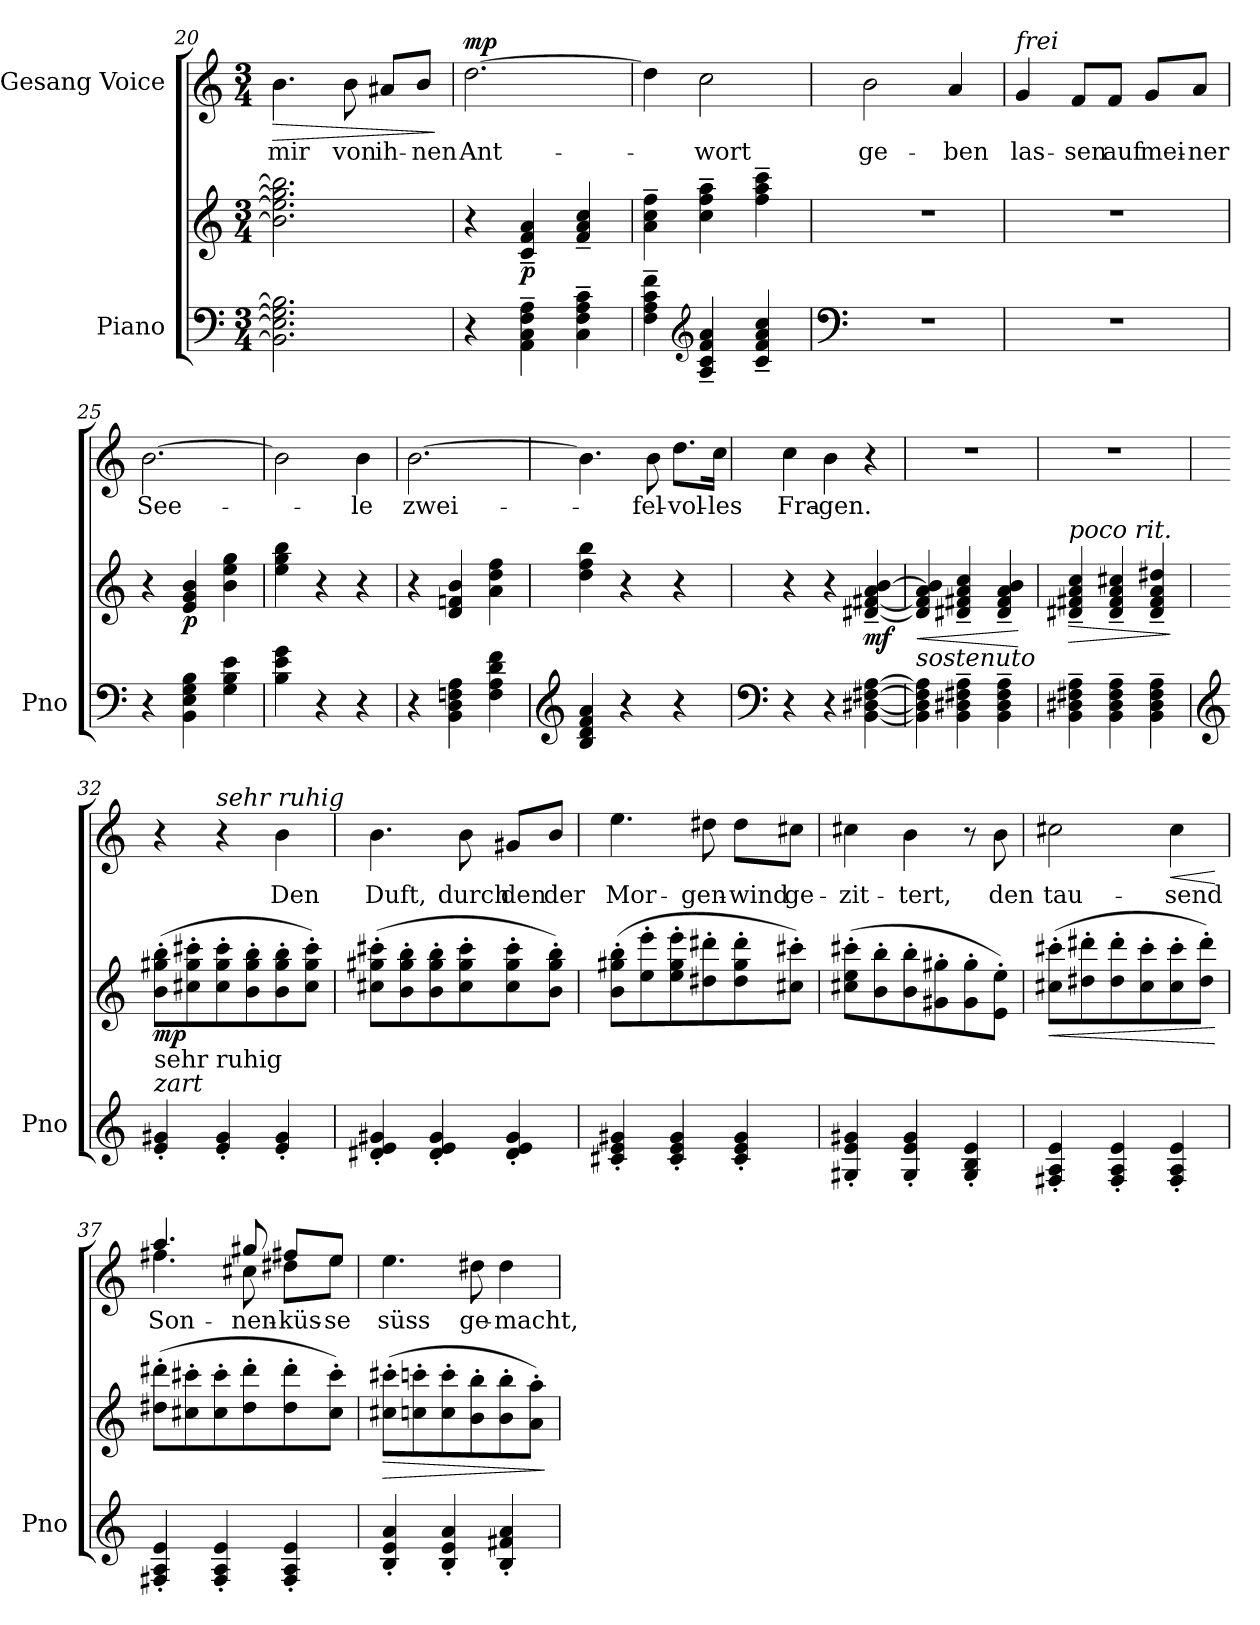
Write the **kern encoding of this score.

**kern	**kern	**dynam	**kern	**text	**dynam
*part2	*part2	*part2	*part1	*part1	*part1
*staff3	*staff2	*staff2/3	*staff1	*staff1	*staff1
*I"Piano	*	*	*I"Gesang Voice	*	*
*I'Pno	*	*	*	*	*
!!LO:LB:g=z
*clefF4	*clefG2	*	*clefG2	*	*
*k[]	*k[]	*	*k[]	*	*
*M3/4	*M3/4	*	*M3/4	*	*
=20	=20	=20	=20	=20	=20
!	!	!	!	!LO:LY:b	!LO:HP:b
2.BB\] 2.E\] 2.G\] 2.B\]	2.b\] 2.ee\] 2.gg\] 2.bb\]	.	4.b\	mir	>
!	!	!	!	!LO:LY:b	!
.	.	.	8b\	von	.
!	!	!	!	!LO:LY:b	!
.	.	.	8a#X/L	ih-	.
!	!	!	!	!LO:LY:b	!
.	.	.	8b/J	-nen	.
.	.	.	.	.	]
=21	=21	=21	=21	=21	=21
!	!	!	!	!LO:LY:b	!LO:DY:a
4r	4r	.	[2.dd\	Ant-	mp
!	!	!LO:DY:b	!	!	!
4AA\~ 4C\~ 4F\~ 4A\~	4c/~ 4f/~ 4a/~	p	.	.	.
4C\~ 4F\~ 4A\~ 4c\~	4f/~ 4a/~ 4cc/~	.	.	.	.
=22	=22	=22	=22	=22	=22
4F\~ 4A\~ 4c\~ 4f\~	4a\~ 4cc\~ 4ff\~	.	4dd\]	.	.
*clefG2	*	*	*	*	*
!	!	!	!	!LO:LY:b	!
4A/~ 4c/~ 4f/~ 4a/~	4cc\~ 4ff\~ 4aa\~	.	2cc\	-wort	.
4c/~ 4f/~ 4a/~ 4cc/~	4ff\~ 4aa\~ 4ccc\~	.	.	.	.
=23	=23	=23	=23	=23	=23
*clefF4	*	*	*	*	*
!	!	!	!	!LO:LY:b	!
2.r	2.r	.	2b\	ge-	.
!	!	!	!	!LO:LY:b	!
.	.	.	4a/	-ben	.
=24	=24	=24	=24	=24	=24
*	*	*	*MM110	*	*
!	!	!	!LO:TX:a:i:t=frei	!	!
!	!	!	!	!LO:LY:b	!
2.r	2.r	.	4g/	las-	.
!	!	!	!	!LO:LY:b	!
.	.	.	8f/L	-sen	.
!	!	!	!	!LO:LY:b	!
.	.	.	8f/J	auf	.
!	!	!	!	!LO:LY:b	!
.	.	.	8g/L	mei-	.
!	!	!	!	!LO:LY:b	!
.	.	.	8a/J	-ner	.
=25	=25	=25	=25	=25	=25
*	*	*	*MM115	*	*
!	!	!	!	!LO:LY:b	!
4r	4r	.	[2.b\	See-	.
!	!	!LO:DY:b	!	!	!
4BB\ 4E\ 4G\ 4B\	4e/ 4g/ 4b/	p	.	.	.
4G\ 4B\ 4e\	4b\ 4ee\ 4gg\	.	.	.	.
!!LO:LB:g=z
=26	=26	=26	=26	=26	=26
*	*	*	*^	*	*
4B\ 4e\ 4g\	4ee\ 4gg\ 4bb\	.	2b\]	4ryy	.	.
*	*	*	*MM120	*	*	*
4r	4r	.	.	2ryy	.	.
!	!	!	!	!	!LO:LY:b	!
4r	4r	.	4b\	.	-le	.
=27	=27	=27	=27	=27	=27	=27
!	!	!	!	!	!LO:LY:b	!
*	*	*	*v	*v	*	*
4r	4r	.	[2.b\	zwei-	.
4BB\ 4D\ 4Fn\ 4A\	4d/ 4fn/ 4b/	.	.	.	.
4F\ 4A\ 4d\ 4f\	4a\ 4dd\ 4ff\	.	.	.	.
=28	=28	=28	=28	=28	=28
*clefG2	*	*	*	*	*
4B/ 4d/ 4f/ 4a/	4dd\ 4ff\ 4bb\	.	4.b\]	.	.
4r	4r	.	.	.	.
!	!	!	!	!LO:LY:b	!
.	.	.	8b\	-fel-	.
!	!	!	!	!LO:LY:b	!
4r	4r	.	8.dd\L	-vol-	.
!	!	!	!	!LO:LY:b	!
.	.	.	16cc\Jk	-les	.
=29	=29	=29	=29	=29	=29
*clefF4	*	*	*	*	*
!	!	!	!	!LO:LY:b	!
4r	4r	.	4cc\	Fra-	.
!	!	!	!	!LO:LY:b	!
4r	4r	.	4b\	-gen.	.
!	!	!LO:DY:b	!	!	!
[4BB\ [4D#X\ [4F#X\ [4A\	[4d#X/~ [4f#X/~ 4a/~ [4b/~	mf	4r	.	.
=30	=30	=30	=30	=30	=30
!LO:TX:a:i:t=sostenuto	!	!	!	!	!
!	!	!LO:HP:b	!	!	!
4BB\] 4D#\] 4F#\] 4A\]	4d#/] 4f#/] 4a/ 4b/]	<	2.r	.	.
4BB\~ 4D#X\~ 4F#X\~ 4A\~	4d#X/~ 4f#X/~ 4a/~ 4cc/~	.	.	.	.
4BB\~ 4D#\~ 4F#\~ 4A\~	4d#/~ 4f#/~ 4a/~ 4b/~	.	.	.	.
.	.	[	.	.	.
=31	=31	=31	=31	=31	=31
*	*	*	*MM110	*	*
!	!LO:TX:a:i:t=poco rit.	!	!	!	!
!	!	!LO:HP:b	!	!	!
*	*	*	*^	*	*
4BB\~ 4D#X\~ 4F#X\~ 4A\~	4d#X/~ 4f#X/~ 4a/~ 4cc/~	>	2.r	4ryy	.	.
*	*	*	*MM105	*	*	*
4BB\~ 4D#\~ 4F#\~ 4A\~	4d#/~ 4f#/~ 4a/~ 4cc#X/~	.	.	2ryy	.	.
4BB\~ 4D#\~ 4F#\~ 4A\~	4d#/~ 4f#/~ 4a/~ 4dd#X/~	.	.	.	.	.
.	.	]	.	.	.	.
*	*	*	*v	*v	*	*
!!LO:LB:g=z
=32	=32	=32	=32	=32	=32
*clefG2	*	*	*	*	*
*	*	*	*MM90	*	*
*	*	*	*^	*	*
!LO:TX:a:i:t=zart	!	!	!	!	!	!
!LO:TX:a:t=sehr ruhig	!	!	!	!	!	!
!	!	!LO:DY:b	!	!	!	!
*	*	*	*v	*v	*	*
4e/' 4g#X/'	(>8b\' 8gg#X\' 8bb\'L	mp	4r	.	.
.	8cc#X\' 8gg#\' 8ccc#X\'	.	.	.	.
!	!	!	!LO:TX:a:i:t=sehr ruhig	!	!
4e/' 4g#/'	8cc#\' 8gg#\' 8ccc#\'	.	4r	.	.
.	8b\' 8gg#\' 8bb\'	.	.	.	.
*	*	*	*MM85	*	*
!	!	!	!	!LO:LY:b	!
4e/' 4g#/'	8b\' 8gg#\' 8bb\'	.	4b\	Den	.
.	8cc#\' 8gg#\' 8ccc#\'J)	.	.	.	.
=33	=33	=33	=33	=33	=33
!	!	!	!	!LO:LY:b	!
4d#X/' 4e/' 4g#X/'	(>8cc#X\' 8gg#X\' 8ccc#X\'L	.	4.b\	Duft,	.
.	8b\' 8gg#\' 8bb\'	.	.	.	.
4d#/' 4e/' 4g#/'	8b\' 8gg#\' 8bb\'	.	.	.	.
!	!	!	!	!LO:LY:b	!
.	8cc#\' 8gg#\' 8ccc#\'	.	8b\	durch	.
!	!	!	!	!LO:LY:b	!
4d#/' 4e/' 4g#/'	8cc#\' 8gg#\' 8ccc#\'	.	8g#X/L	den	.
!	!	!	!	!LO:LY:b	!
.	8b\' 8gg#\' 8bb\'J)	.	8b/J	der	.
=34	=34	=34	=34	=34	=34
!	!	!	!	!LO:LY:b	!
4c#X/' 4e/' 4g#X/'	(>8b\' 8gg#X\' 8bb\'L	.	4.ee\	Mor-	.
.	8ee\' 8eee\'	.	.	.	.
4c#/' 4e/' 4g#/'	8ee\' 8gg#\' 8eee\'	.	.	.	.
!	!	!	!	!LO:LY:b	!
.	8dd#X\' 8ddd#X\'	.	8dd#X\	-gen-	.
!	!	!	!	!LO:LY:b	!
4c#/' 4e/' 4g#/'	8dd#\' 8gg#\' 8ddd#\'	.	8dd#\L	-wind	.
!	!	!	!	!LO:LY:b	!
.	8cc#i\' 8ccc#X\'J)	.	8cc#X\J	ge-	.
=35	=35	=35	=35	=35	=35
!	!	!	!	!LO:LY:b	!
4G#X/' 4e/' 4g#X/'	(>8cc#X\' 8ee\' 8ccc#X\'L	.	4cc#X\	-zit-	.
.	8b\' 8bb\'	.	.	.	.
!	!	!	!	!LO:LY:b	!
4G#/' 4e/' 4g#/'	8b\' 8bb\'	.	4b\	-tert,	.
.	8g#X\' 8gg#X\'	.	.	.	.
4G#/' 4B/' 4e/'	8g#\' 8gg#\'	.	8r	.	.
!	!	!	!	!LO:LY:b	!
.	8e\' 8ee\'J)	.	8b\	den	.
=36	=36	=36	=36	=36	=36
!	!	!LO:HP:b	!	!LO:LY:b	!
4F#X/' 4A/' 4e/'	(>8cc#X\' 8ccc#X\'L	<	2cc#X\	tau-	.
.	8dd#X\' 8ddd#X\'	.	.	.	.
4F#/' 4A/' 4e/'	8dd#\' 8ddd#\'	.	.	.	.
.	8cc#\' 8ccc#\'	.	.	.	.
!	!	!	!	!LO:LY:b	!LO:HP:b
4F#/' 4A/' 4e/'	8cc#\' 8ccc#\'	.	4cc#\	-send	<
.	8dd#\' 8ddd#\'J)	.	.	.	.
.	.	[	.	.	[
!!LO:PB:g=z
=37	=37	=37	=37	=37	=37
*	*	*	*^	*	*
!	!	!	!	!	!LO:LY:b	!
4F#X/' 4A/' 4e/'	(>8dd#X\' 8ddd#X\'L	.	4.aa/	4.ff#X\	Son-	.
.	8cc#X\' 8ccc#X\'	.	.	.	.	.
4F#/' 4A/' 4e/'	8cc#\' 8ccc#\'	.	.	.	.	.
!	!	!	!	!	!LO:LY:b	!
.	8dd#\' 8ddd#\'	.	8gg#X/	8cc#X\	-nen-	.
!	!	!	!	!	!LO:LY:b	!
4F#/' 4A/' 4e/'	8dd#\' 8ddd#\'	.	8ff#X/L	8dd#X\L	-küs-	.
!	!	!	!	!	!LO:LY:b	!
.	8cc#\' 8ccc#\'J)	.	8ee/J	8ee\J	-se	.
=38	=38	=38	=38	=38	=38	=38
!	!	!LO:HP:b	!	!	!LO:LY:b	!
*	*	*	*v	*v	*	*
4B/' 4e/' 4a/'	(>8cc#X\' 8ccc#X\'L	>	4.ee\	süss	.
.	8ccn\' 8cccn\'	.	.	.	.
4B/' 4e/' 4a/'	8cc\' 8ccc\'	.	.	.	.
!	!	!	!	!LO:LY:b	!
.	8b\' 8bb\'	.	8dd#X\	ge-	.
!	!	!	!	!LO:LY:b	!
4B/' 4f#X/' 4a/'	8b\' 8bb\'	.	4dd#\	-macht,	.
.	8a\' 8aa\'J)	.	.	.	.
.	.	]	.	.	.
=	=	=	=	=	=
*-	*-	*-	*-	*-	*-
